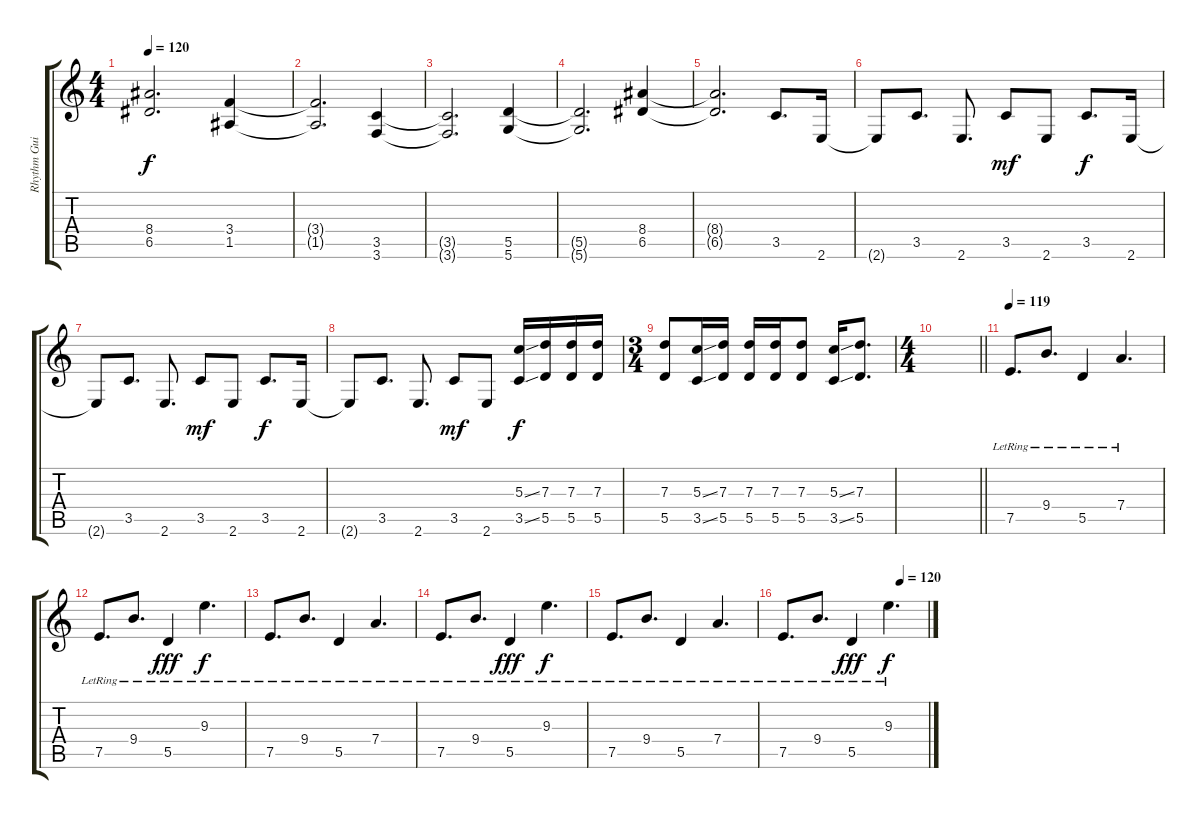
\track ("Rhythm Guitar" "Rhythm Gui") {instrument overdrivenguitar}
\staff {score tabs}
\tuning (E4 B3 G3 D3 A2 D2) {hide}
\ts (4 4)
\tempo 120
\clef g2
\ks c
(8.4{t} 6.5{t}).2{d dy f} (3.4 1.5).4 |
(3.4{t} 1.5{t}).2{d} (3.5 3.6).4 |
(3.5{t} 3.6{t}).2{d} (5.5 5.6).4 |
(5.5{t} 5.6{t}).2{d} (8.4 6.5).4 |
(8.4{t} 6.5{t}).2{d} 3.5.8{d} 2.6.16 |
2.6{t}.8 3.5.8{d} 2.6.8{d} 3.5.8{dy mf} 2.6.8 3.5.8{d dy f} 2.6.16 |
2.6{t}.8 3.5.8{d} 2.6.8{d} 3.5.8{dy mf} 2.6.8 3.5.8{d dy f} 2.6.16 |
2.6{t}.8 3.5.8{d} 2.6.8{d} 3.5.8{dy mf} 2.6.8 (5.3{ss} 3.5{ss}).16{dy f} (7.3 5.5).16 (7.3 5.5).16 (7.3 5.5).16 |
\ts (3 4)
(7.3 5.5).8 (5.3{ss} 3.5{ss}).16 (7.3 5.5).16 (7.3 5.5).16 (7.3 5.5).16 (7.3 5.5).8 (5.3{ss} 3.5{ss}).16 (7.3 5.5).8{d} |
\ts (4 4)
\barLineRight lightlight
|
\section ("" "")
\tempo 119
7.5{lr}.8{d instrument electricguitarclean} 9.4{lr}.8{d} 5.5{lr}.4 7.4{lr}.4{d} |
7.5{lr}.8{d} 9.4{lr}.8{d} 5.5{lr}.4{dy fff} 9.3{lr}.4{d dy f} |
7.5{lr}.8{d instrument electricguitarclean} 9.4{lr}.8{d} 5.5{lr}.4 7.4{lr}.4{d} |
7.5{lr}.8{d} 9.4{lr}.8{d} 5.5{lr}.4{dy fff} 9.3{lr}.4{d dy f} |
7.5{lr}.8{d instrument electricguitarclean} 9.4{lr}.8{d} 5.5{lr}.4 7.4{lr}.4{d} |
\tempo (120 0.8125)
7.5{lr}.8{d} 9.4{lr}.8{d} 5.5{lr}.4{dy fff} 9.3{lr}.4{d dy f}
